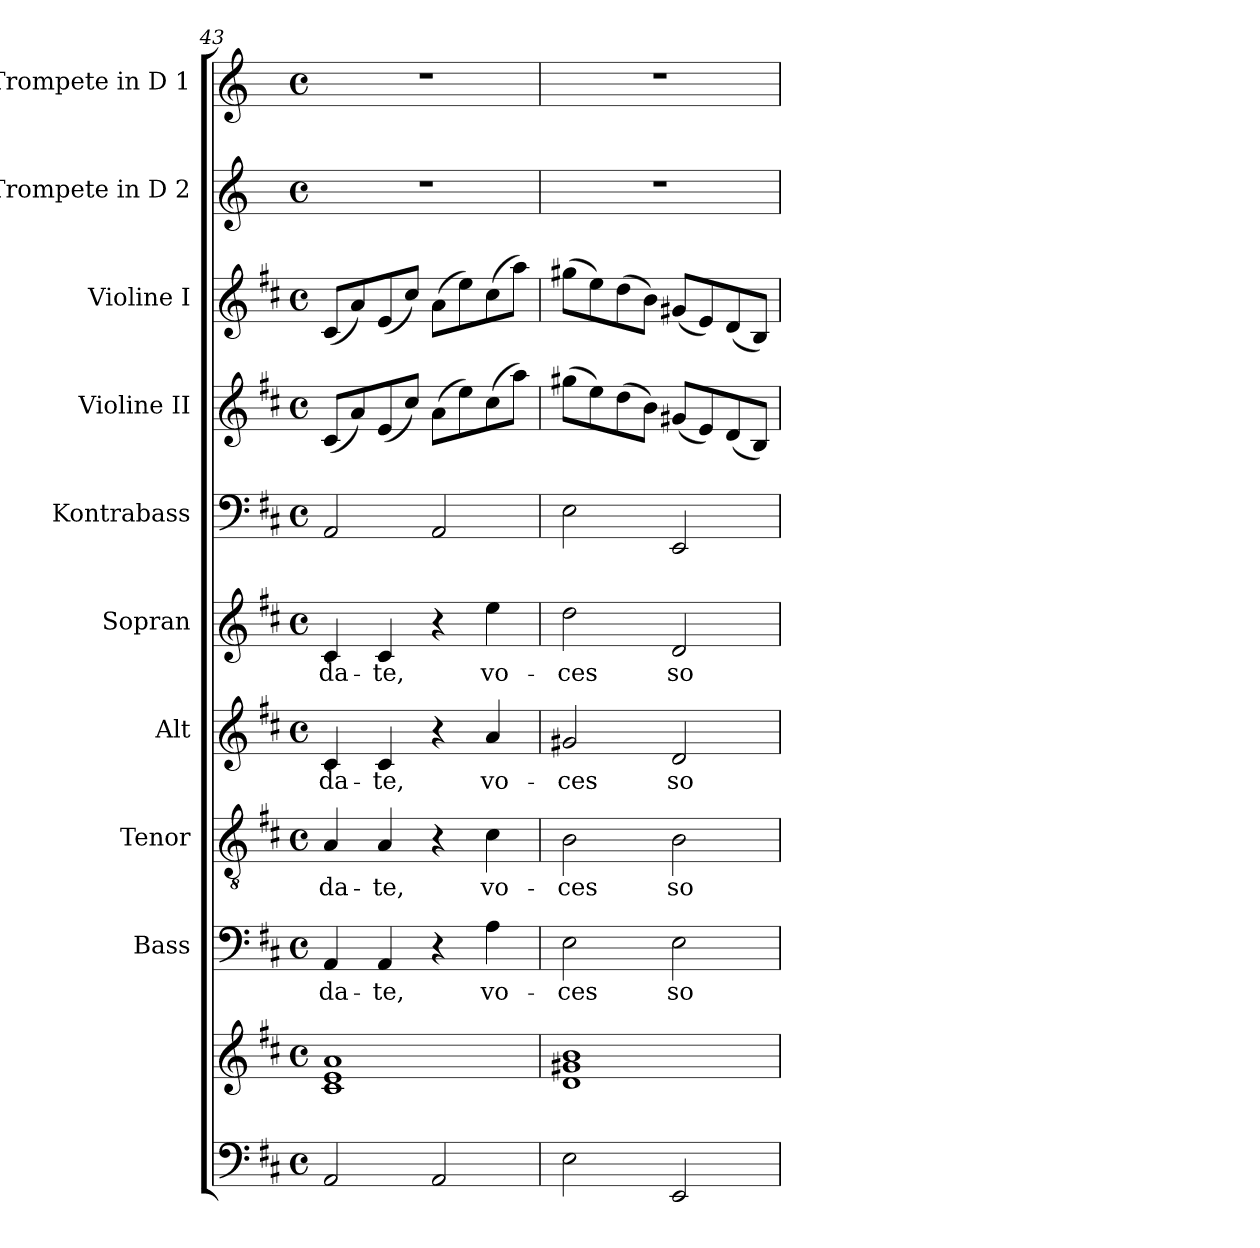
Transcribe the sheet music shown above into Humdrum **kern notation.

**kern	**kern	**kern	**text	**kern	**text	**kern	**text	**kern	**text	**kern	**kern	**kern	**kern	**kern
*part10	*part10	*part9	*part9	*part8	*part8	*part7	*part7	*part6	*part6	*part5	*part4	*part3	*part2	*part1
*staff11	*staff10	*staff9	*staff9	*staff8	*staff8	*staff7	*staff7	*staff6	*staff6	*staff5	*staff4	*staff3	*staff2	*staff1
*	*	*I"Bass	*	*I"Tenor	*	*I"Alt	*	*I"Sopran	*	*I"Kontrabass	*I"Violine II	*I"Violine I	*I"Trompete in D 2	*I"Trompete in D 1
*	*	*I'B.	*	*I'T.	*	*I'A.	*	*I'S.	*	*I'Kb.	*I'Vl. II	*I'Vl. I	*I'Trp. D 2	*I'Trp. D 1
*clefF4	*clefG2	*clefF4	*	*clefGv2	*	*clefG2	*	*clefG2	*	*clefF4	*clefG2	*clefG2	*clefG2	*clefG2
*	*	*	*	*	*	*	*	*	*	*ITrd7c12	*	*	*ITrd-1c-2	*ITrd-1c-2
*k[f#c#]	*k[f#c#]	*k[f#c#]	*	*k[f#c#]	*	*k[f#c#]	*	*k[f#c#]	*	*k[f#c#]	*k[f#c#]	*k[f#c#]	*k[f#c#]	*k[f#c#]
*D:	*D:	*D:	*	*D:	*	*D:	*	*D:	*	*D:	*D:	*D:	*D:	*D:
*M4/4	*M4/4	*M4/4	*	*M4/4	*	*M4/4	*	*M4/4	*	*M4/4	*M4/4	*M4/4	*M4/4	*M4/4
*met(c)	*met(c)	*met(c)	*	*met(c)	*	*met(c)	*	*met(c)	*	*met(c)	*met(c)	*met(c)	*met(c)	*met(c)
=43	=43	=43	=43	=43	=43	=43	=43	=43	=43	=43	=43	=43	=43	=43
!	!	!	!LO:LY:b	!	!LO:LY:b	!	!LO:LY:b	!	!LO:LY:b	!	!	!	!	!
2AA/	1c# 1e 1a	4AA/	-da-	4A/	-da-	4c#/	-da-	4c#/	-da-	2AAA/	(<8c#/L	(<8c#/L	1r	1r
.	.	.	.	.	.	.	.	.	.	.	8a/)	8a/)	.	.
!	!	!	!LO:LY:b	!	!LO:LY:b	!	!LO:LY:b	!	!LO:LY:b	!	!	!	!	!
.	.	4AA/	-te,	4A/	-te,	4c#/	-te,	4c#/	-te,	.	(<8e/	(<8e/	.	.
.	.	.	.	.	.	.	.	.	.	.	8cc#/J)	8cc#/J)	.	.
2AA/	.	4r	.	4r	.	4r	.	4r	.	2AAA/	(>8a\L	(>8a\L	.	.
.	.	.	.	.	.	.	.	.	.	.	8ee\)	8ee\)	.	.
!	!	!	!LO:LY:b	!	!LO:LY:b	!	!LO:LY:b	!	!LO:LY:b	!	!	!	!	!
.	.	4A\	vo-	4c#\	vo-	4a/	vo-	4ee\	vo-	.	(>8cc#\	(>8cc#\	.	.
.	.	.	.	.	.	.	.	.	.	.	8aa\J)	8aa\J)	.	.
=44	=44	=44	=44	=44	=44	=44	=44	=44	=44	=44	=44	=44	=44	=44
!	!	!	!LO:LY:b	!	!LO:LY:b	!	!LO:LY:b	!	!LO:LY:b	!	!	!	!	!
2E\	1d 1g#X 1b	2E\	-ces	2B\	-ces	2g#X/	-ces	2dd\	-ces	2EE\	(>8gg#X\L	(>8gg#X\L	1r	1r
.	.	.	.	.	.	.	.	.	.	.	8ee\)	8ee\)	.	.
.	.	.	.	.	.	.	.	.	.	.	(>8dd\	(>8dd\	.	.
.	.	.	.	.	.	.	.	.	.	.	8b\J)	8b\J)	.	.
!	!	!	!LO:LY:b	!	!LO:LY:b	!	!LO:LY:b	!	!LO:LY:b	!	!	!	!	!
2EE/	.	2E\	so-	2B\	so-	2d/	so-	2d/	so-	2EEE/	(<8g#X/L	(<8g#X/L	.	.
.	.	.	.	.	.	.	.	.	.	.	8e/)	8e/)	.	.
.	.	.	.	.	.	.	.	.	.	.	(<8d/	(<8d/	.	.
.	.	.	.	.	.	.	.	.	.	.	8B/J)	8B/J)	.	.
=	=	=	=	=	=	=	=	=	=	=	=	=	=	=
*-	*-	*-	*-	*-	*-	*-	*-	*-	*-	*-	*-	*-	*-	*-
